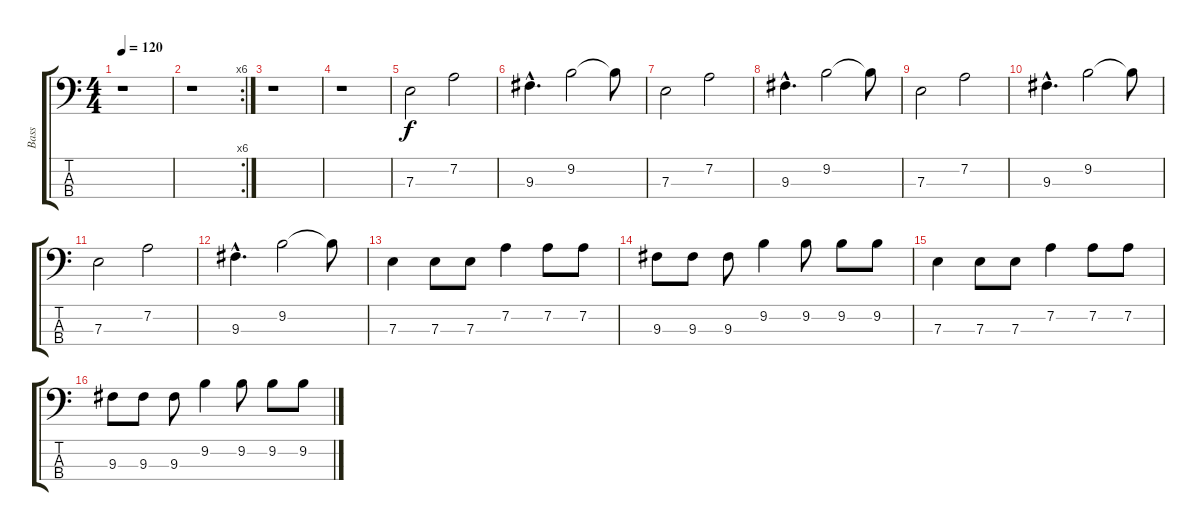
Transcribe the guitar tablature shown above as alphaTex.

\track ("Bass" "Bass") {instrument electricbassfinger}
\staff {score tabs}
\tuning (G2 D2 A1 E1) {hide}
\ts (4 4)
\tempo 120
\clef f4
\ks c
r.1{dy f instrument electricbassfinger} |
\rc 6
r.1 |
r.1 |
r.1 |
7.3.2 7.2.2 |
9.3{hac}.4{d} 9.2.2 9.2{t}.8 |
7.3.2 7.2.2 |
9.3{hac}.4{d} 9.2.2 9.2{t}.8 |
7.3.2 7.2.2 |
9.3{hac}.4{d} 9.2.2 9.2{t}.8 |
7.3.2 7.2.2 |
9.3{hac}.4{d} 9.2.2 9.2{t}.8 |
7.3.4 7.3.8 7.3.8 7.2.4 7.2.8 7.2.8 |
9.3.8 9.3.8 9.3.8 9.2.4 9.2.8 9.2.8 9.2.8 |
7.3.4 7.3.8 7.3.8 7.2.4 7.2.8 7.2.8 |
9.3.8 9.3.8 9.3.8 9.2.4 9.2.8 9.2.8 9.2.8
